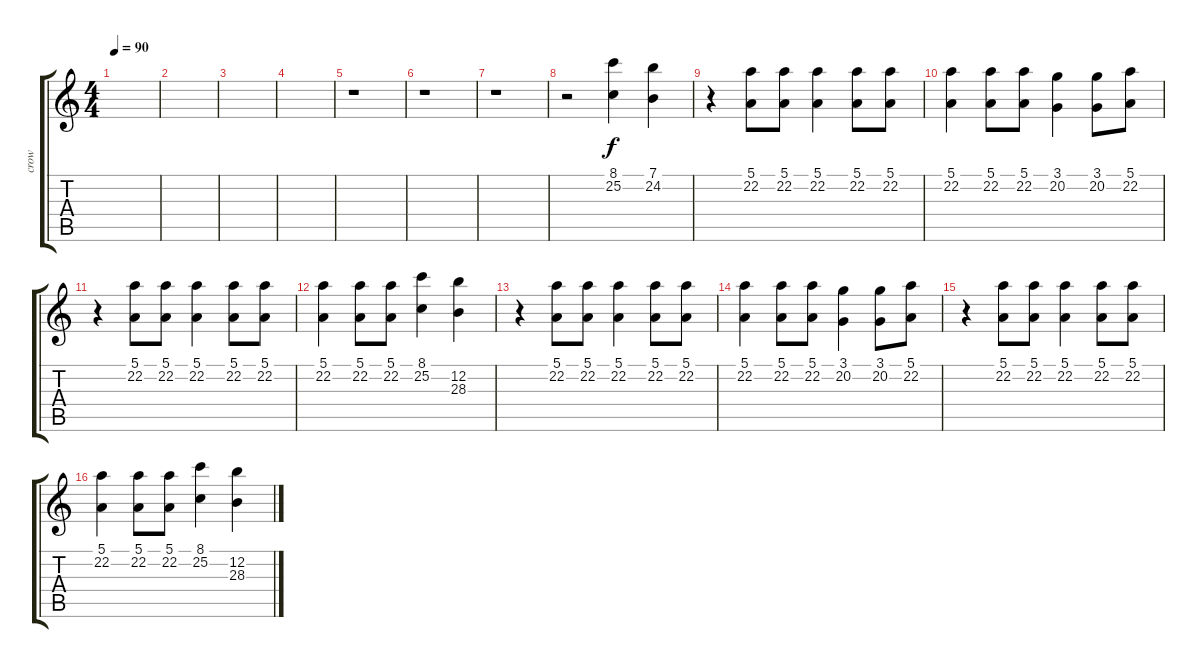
\track ("crow" "crow") {instrument tremolostrings}
\staff {score tabs}
\tuning (E4 B3 G3 D3 A2 E2) {hide}
\ts (4 4)
\tempo 90
\clef g2
\ks c
|
|
|
|
r.1 |
r.1 |
r.1 |
r.2 (8.1 25.2).4 (7.1 24.2).4 |
r.4 (5.1 22.2).8 (5.1 22.2).8 (5.1 22.2).4 (5.1 22.2).8 (5.1 22.2).8 |
(5.1 22.2).4 (5.1 22.2).8 (5.1 22.2).8 (3.1 20.2).4 (3.1 20.2).8 (5.1 22.2).8 |
r.4 (5.1 22.2).8 (5.1 22.2).8 (5.1 22.2).4 (5.1 22.2).8 (5.1 22.2).8 |
(5.1 22.2).4 (5.1 22.2).8 (5.1 22.2).8 (8.1 25.2).4 (12.2 28.3).4 |
r.4 (5.1 22.2).8 (5.1 22.2).8 (5.1 22.2).4 (5.1 22.2).8 (5.1 22.2).8 |
(5.1 22.2).4 (5.1 22.2).8 (5.1 22.2).8 (3.1 20.2).4 (3.1 20.2).8 (5.1 22.2).8 |
r.4 (5.1 22.2).8 (5.1 22.2).8 (5.1 22.2).4 (5.1 22.2).8 (5.1 22.2).8 |
(5.1 22.2).4 (5.1 22.2).8 (5.1 22.2).8 (8.1 25.2).4 (12.2 28.3).4
